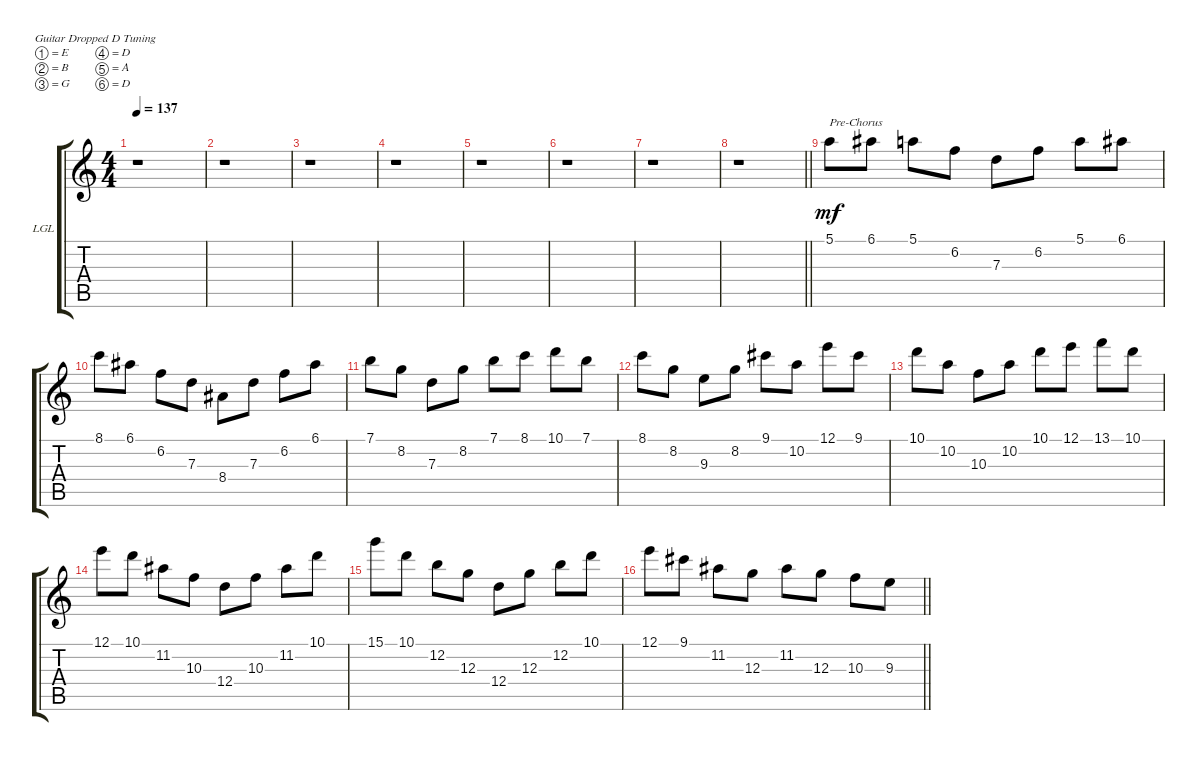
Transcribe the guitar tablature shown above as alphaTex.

\defaultSystemsLayout 4
\bracketExtendMode groupsimilarinstruments
\firstSystemTrackNameOrientation horizontal
\otherSystemsTrackNameOrientation horizontal
\track ("Lead Guitar(Left)" "LGL") {instrument distortionguitar}
\staff {score tabs}
\tuning (E4 B3 G3 D3 A2 D2)
\ts (4 4)
\tempo 137
\clef g2
\scale
0.333333
\ks c
r.1{dy mf} |
\scale
0.333333 r.1 |
\scale
0.333333 r.1 |
\scale
0.333333 r.1 |
\scale
0.333333 r.1 |
\scale
0.333333 r.1 |
\scale
0.333333 r.1 |
\scale
0.333333
\barLineRight lightlight
r.1 |
\scale
0.333333 5.1.8{txt "Pre-Chorus"} 6.1.8 5.1.8 6.2.8 7.3.8 6.2.8 5.1.8 6.1.8 |
\scale
0.333333 8.1.8 6.1.8 6.2.8 7.3.8 8.4.8 7.3.8 6.2.8 6.1.8 |
\scale
0.333333 7.1.8 8.2.8 7.3.8 8.2.8 7.1.8 8.1.8 10.1.8 7.1.8 |
\scale
0.333333 8.1.8 8.2.8 9.3.8 8.2.8 9.1.8 10.2.8 12.1.8 9.1.8 |
\scale
0.333333 10.1.8 10.2.8 10.3.8 10.2.8 10.1.8 12.1.8 13.1.8 10.1.8 |
\scale
0.333333 12.1.8 10.1.8 11.2.8 10.3.8 12.4.8 10.3.8 11.2.8 10.1.8 |
\scale
0.333333 15.1.8 10.1.8 12.2.8 12.3.8 12.4.8 12.3.8 12.2.8 10.1.8 |
\scale
0.333333
\barLineRight lightlight
12.1.8 9.1.8 11.2.8 12.3.8 11.2.8 12.3.8 10.3.8 9.3.8
